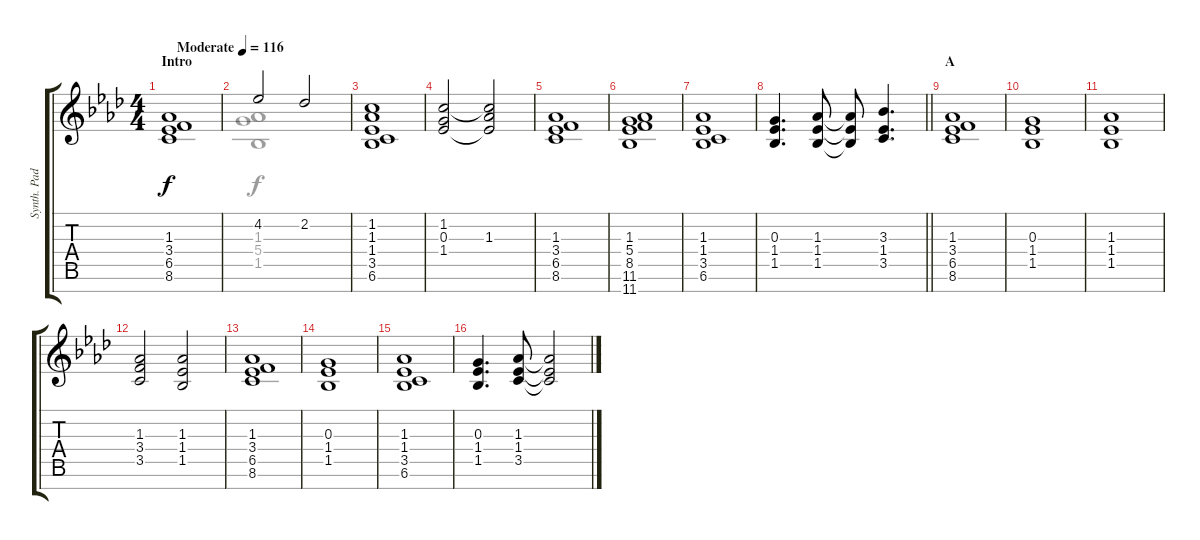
\track ("Synth. Pad I" "Synth. Pad") {instrument pad2warm}
\staff {score tabs}
\tuning (E5 B4 G4 D4 A3 E3 B2) {hide}
\voice
\ts (4 4)
\section ("" "Intro")
\tempo (116 "Moderate")
\clef g2
\ks ab
(1.3 3.4 6.5 8.6).1{dy f instrument pad2warm} |
4.2.2{beam Up} 2.2.2{beam Up} |
(1.2 1.3 1.4 3.5 6.6).1 |
(1.2 0.3 1.4).2 (1.2{t} 1.3 1.4{t}).2 |
(1.3 3.4 6.5 8.6).1 |
(1.3 5.4 8.5 11.6 11.7).1 |
(1.3 1.4 3.5 6.6).1 |
\barLineRight lightlight
(0.3 1.4 1.5).4{d} (1.3 1.4 1.5).8 (1.3{t} 1.4{t} 1.5{t}).8 (3.3 1.4 3.5).4{d} |
\section ("" "A")
(1.3 3.4 6.5 8.6).1 |
(0.3 1.4 1.5).1 |
(1.3 1.4 1.5).1 |
(1.3 3.4 3.5).2 (1.3 1.4 1.5).2 |
(1.3 3.4 6.5 8.6).1 |
(0.3 1.4 1.5).1 |
(1.3 1.4 3.5 6.6).1 |
(0.3 1.4 1.5).4{d} (1.3 1.4 3.5).8 (1.3{t} 1.4{t} 3.5{t}).2
\voice
\clef g2
\ottava regular
\simile none
\ks ab
|
(1.3 5.4 1.5).1 |
|
|
|
|
|
\barLineRight lightlight
|
|
|
|
|
|
|
|
